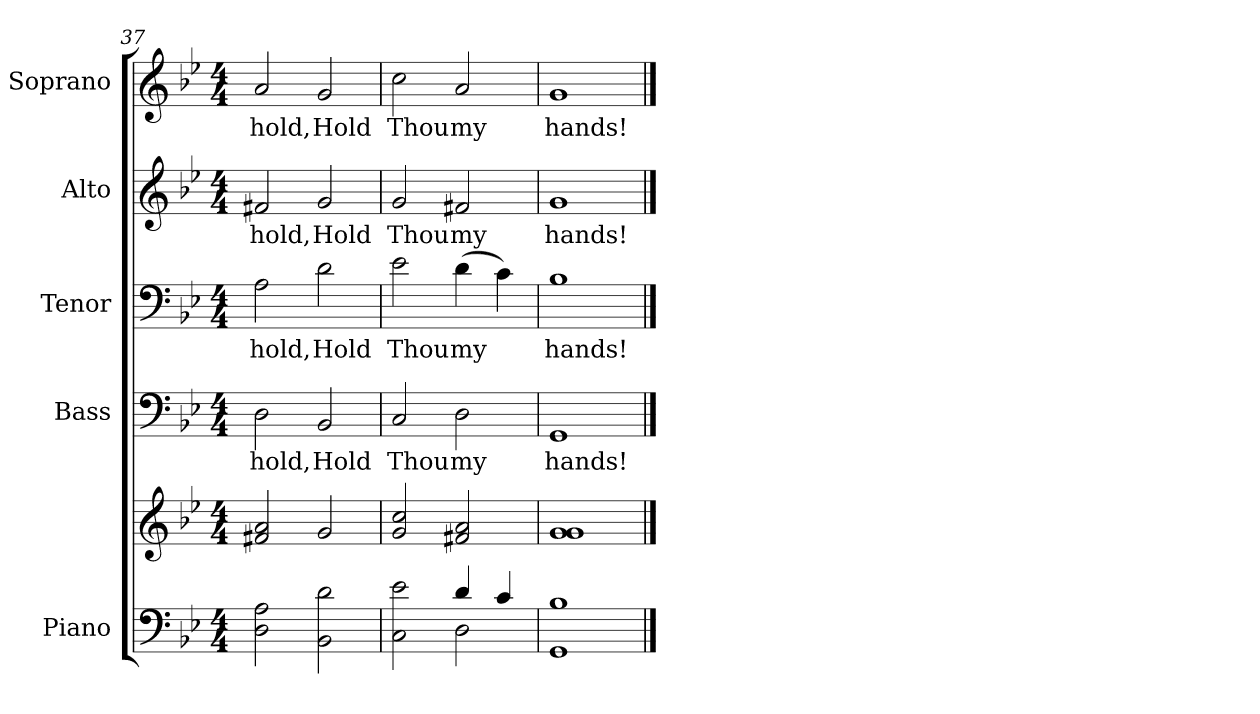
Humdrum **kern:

**kern	**kern	**kern	**text	**kern	**text	**kern	**text	**kern	**text
*part5	*part5	*part4	*part4	*part3	*part3	*part2	*part2	*part1	*part1
*staff6	*staff5	*staff4	*staff4	*staff3	*staff3	*staff2	*staff2	*staff1	*staff1
*I"Piano	*	*I"Bass	*	*I"Tenor	*	*I"Alto	*	*I"Soprano	*
*I'Pno.	*	*I'B.	*	*I'T.	*	*I'A.	*	*I'S.	*
*clefF4	*clefG2	*clefF4	*	*clefF4	*	*clefG2	*	*clefG2	*
*k[b-e-]	*k[b-e-]	*k[b-e-]	*	*k[b-e-]	*	*k[b-e-]	*	*k[b-e-]	*
*B-:	*B-:	*B-:	*	*B-:	*	*B-:	*	*B-:	*
*M4/4	*M4/4	*M4/4	*	*M4/4	*	*M4/4	*	*M4/4	*
=37	=37	=37	=37	=37	=37	=37	=37	=37	=37
!	!	!	!LO:LY:b:color=#000000	!	!	!	!	!	!
!	!	!	!	!	!LO:LY:b:color=#000000	!	!	!	!
!	!	!	!	!	!	!	!LO:LY:b:color=#000000	!	!
!	!	!	!	!	!	!	!	!	!LO:LY:b:color=#000000
2Di\ 2Ai	2f#Xi/ 2ai	2Di\	hold,	2Ai\	hold,	2f#Xi/	hold,	2ai/	hold,
!	!	!	!LO:LY:b:color=#000000	!	!	!	!	!	!
!	!	!	!	!	!LO:LY:b:color=#000000	!	!	!	!
!	!	!	!	!	!	!	!LO:LY:b:color=#000000	!	!
!	!	!	!	!	!	!	!	!	!LO:LY:b:color=#000000
2BB-i\ 2di	2gi/	2BB-i/	Hold	2di\	Hold	2gi/	Hold	2gi/	Hold
!!LO:PB:g=z
=38	=38	=38	=38	=38	=38	=38	=38	=38	=38
*^	*	*	*	*	*	*	*	*	*
!	!	!	!	!LO:LY:b:color=#000000	!	!	!	!	!	!
!	!	!	!	!	!	!LO:LY:b:color=#000000	!	!	!	!
!	!	!	!	!	!	!	!	!LO:LY:b:color=#000000	!	!
!	!	!	!	!	!	!	!	!	!	!LO:LY:b:color=#000000
2Ci\ 2e-i	2ryy	2gi/ 2cci	2Ci/	Thou	2e-i\	Thou	2gi/	Thou	2cci\	Thou
!	!	!	!	!LO:LY:b:color=#000000	!	!	!	!	!	!
!	!	!	!	!	!	!LO:LY:b:color=#000000	!	!	!	!
!	!	!	!	!	!	!	!	!LO:LY:b:color=#000000	!	!
!	!	!	!	!	!	!	!	!	!	!LO:LY:b:color=#000000
4di/	2Di\	2f#Xi/ 2ai	2Di\	my	(4di\	my	2f#Xi/	my	2ai/	my
4ci/	.	.	.	.	4ci\)	.	.	.	.	.
*v	*v	*	*	*	*	*	*	*	*	*
=39	=39	=39	=39	=39	=39	=39	=39	=39	=39
!	!	!	!LO:LY:b:color=#000000	!	!	!	!	!	!
!	!	!	!	!	!LO:LY:b:color=#000000	!	!	!	!
!	!	!	!	!	!	!	!LO:LY:b:color=#000000	!	!
!	!	!	!	!	!	!	!	!	!LO:LY:b:color=#000000
1GGi 1B-i	1gi 1gi	1GGi	hands!	1B-i	hands!	1gi	hands!	1gi	hands!
==	==	==	==	==	==	==	==	==	==
*-	*-	*-	*-	*-	*-	*-	*-	*-	*-
